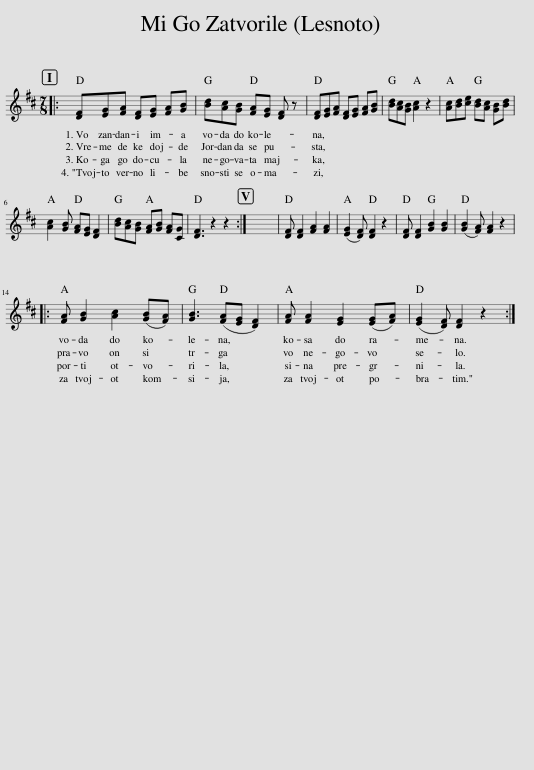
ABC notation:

X:1
L:1/8
M:7/8
I:linebreak $
K:D
V:1 treble
V:1
|: [DF][EG][FA] [DF][EG] [FA][GB] | [Bd][Ac][GB] [FA][EG] [DF] z | [DF][EG][FA] [DF][EG] [FA][GB] | [Bd][Ac][GB] [Ac]2 z2 | [Ac][Bd][ce] [Bd][Ac] [GB][Bd] |$ %5
 [Ac]2 [GB] [FA][EG] [DF]2 | [Bd][Ac][GB] [FA][GB] [FA][CG] | [DF]3 z2 z2 :| x7 | [DF] [DF]2 [FA]2 [FA]2 | %10
 ([EG]2 [DF]) [DF]2 z2 | [DF] [DF]2 [GB]2 [GB]2 | ([GB]2 [FA]) [FA]2 z2 |:$ [FA] [GB]2 [Ac]2 ([GB][FA]) | [GB]3 ([FA][EG] [DF]2) | %15
 [FA] [FA]2 [EG]2 ([EG][FA]) | ([EG]2 [DF]) [DF]2 z2 :| %17
